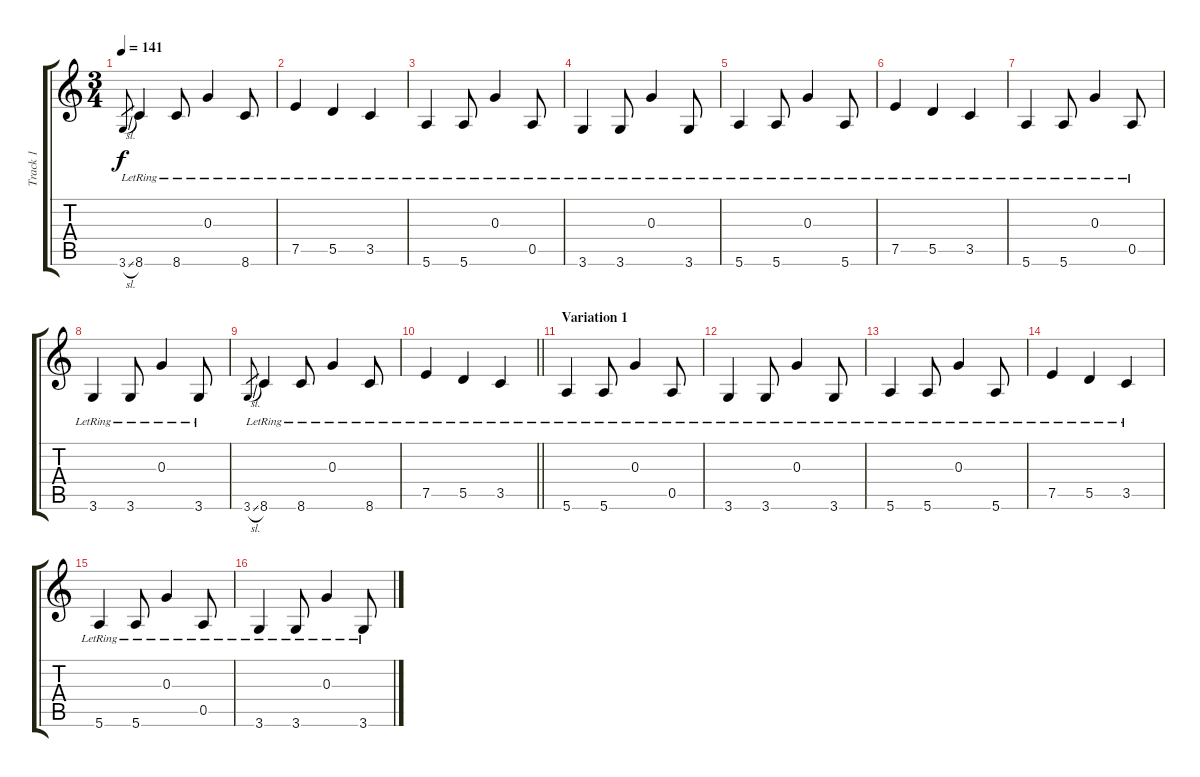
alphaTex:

\track ("Track 1" "Track 1") {instrument electricguitarjazz}
\staff {score tabs}
\tuning (E4 B3 G3 D3 A2 E2) {hide}
\ts (3 4)
\tempo 141
\clef g2
\ks c
3.6{sl}.8{gr dy f} 8.6{lr}.4 8.6{lr}.8 0.3{lr}.4 8.6{lr}.8 |
7.5{lr}.4 5.5{lr}.4 3.5{lr}.4 |
5.6{lr}.4 5.6{lr}.8 0.3{lr}.4 0.5{lr}.8 |
3.6{lr}.4 3.6{lr}.8 0.3{lr}.4 3.6{lr}.8 |
5.6{lr}.4 5.6{lr}.8 0.3{lr}.4 5.6{lr}.8 |
7.5{lr}.4 5.5{lr}.4 3.5{lr}.4 |
5.6{lr}.4 5.6{lr}.8 0.3{lr}.4 0.5{lr}.8 |
3.6{lr}.4 3.6{lr}.8 0.3{lr}.4 3.6{lr}.8 |
3.6{sl}.8{gr} 8.6{lr}.4 8.6{lr}.8 0.3{lr}.4 8.6{lr}.8 |
\barLineRight lightlight
7.5{lr}.4 5.5{lr}.4 3.5{lr}.4 |
\section ("" "Variation 1")
5.6{lr}.4 5.6{lr}.8 0.3{lr}.4 0.5{lr}.8 |
3.6{lr}.4 3.6{lr}.8 0.3{lr}.4 3.6{lr}.8 |
5.6{lr}.4 5.6{lr}.8 0.3{lr}.4 5.6{lr}.8 |
7.5{lr}.4 5.5{lr}.4 3.5{lr}.4 |
5.6{lr}.4 5.6{lr}.8 0.3{lr}.4 0.5{lr}.8 |
3.6{lr}.4 3.6{lr}.8 0.3{lr}.4 3.6{lr}.8
